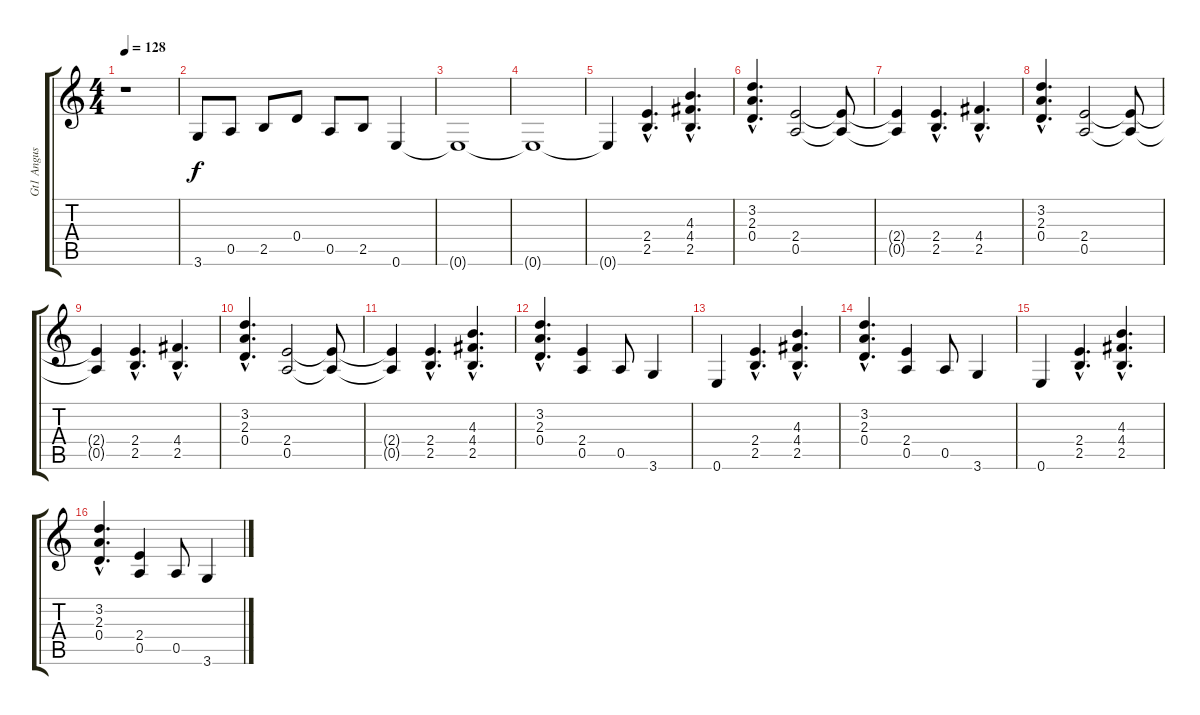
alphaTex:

\track ("Gt1 Angus" "Gt1 Angus") {instrument distortionguitar}
\staff {score tabs}
\tuning (E4 B3 G3 D3 A2 E2) {hide}
\ts (4 4)
\tempo 128
\clef g2
\ks c
r.1{dy f instrument distortionguitar} |
3.6.8 0.5.8 2.5.8 0.4.8 0.5.8 2.5.8 0.6.4 |
0.6{t}.1 |
0.6{t}.1 |
0.6{t}.4 (2.4{hac} 2.5{hac}).4{d} (4.3{hac} 4.4{hac} 2.5{hac}).4{d} |
(3.2{hac} 2.3{hac} 0.4{hac}).4{d} (2.4 0.5).2 (2.4{t} 0.5{t}).8 |
(2.4{t} 0.5{t}).4 (2.4{hac} 2.5{hac}).4{d} (4.4{hac} 2.5{hac}).4{d} |
(3.2{hac} 2.3{hac} 0.4{hac}).4{d} (2.4 0.5).2 (2.4{t} 0.5{t}).8 |
(2.4{t} 0.5{t}).4 (2.4{hac} 2.5{hac}).4{d} (4.4{hac} 2.5{hac}).4{d} |
(3.2{hac} 2.3{hac} 0.4{hac}).4{d} (2.4 0.5).2 (2.4{t} 0.5{t}).8 |
(2.4{t} 0.5{t}).4 (2.4{hac} 2.5{hac}).4{d} (4.3{hac} 4.4{hac} 2.5{hac}).4{d} |
(3.2{hac} 2.3{hac} 0.4{hac}).4{d} (2.4 0.5).4 0.5.8 3.6.4 |
0.6.4 (2.4{hac} 2.5{hac}).4{d} (4.3{hac} 4.4{hac} 2.5{hac}).4{d} |
(3.2{hac} 2.3{hac} 0.4{hac}).4{d} (2.4 0.5).4 0.5.8 3.6.4 |
0.6.4 (2.4{hac} 2.5{hac}).4{d} (4.3{hac} 4.4{hac} 2.5{hac}).4{d} |
(3.2{hac} 2.3{hac} 0.4{hac}).4{d} (2.4 0.5).4 0.5.8 3.6.4
